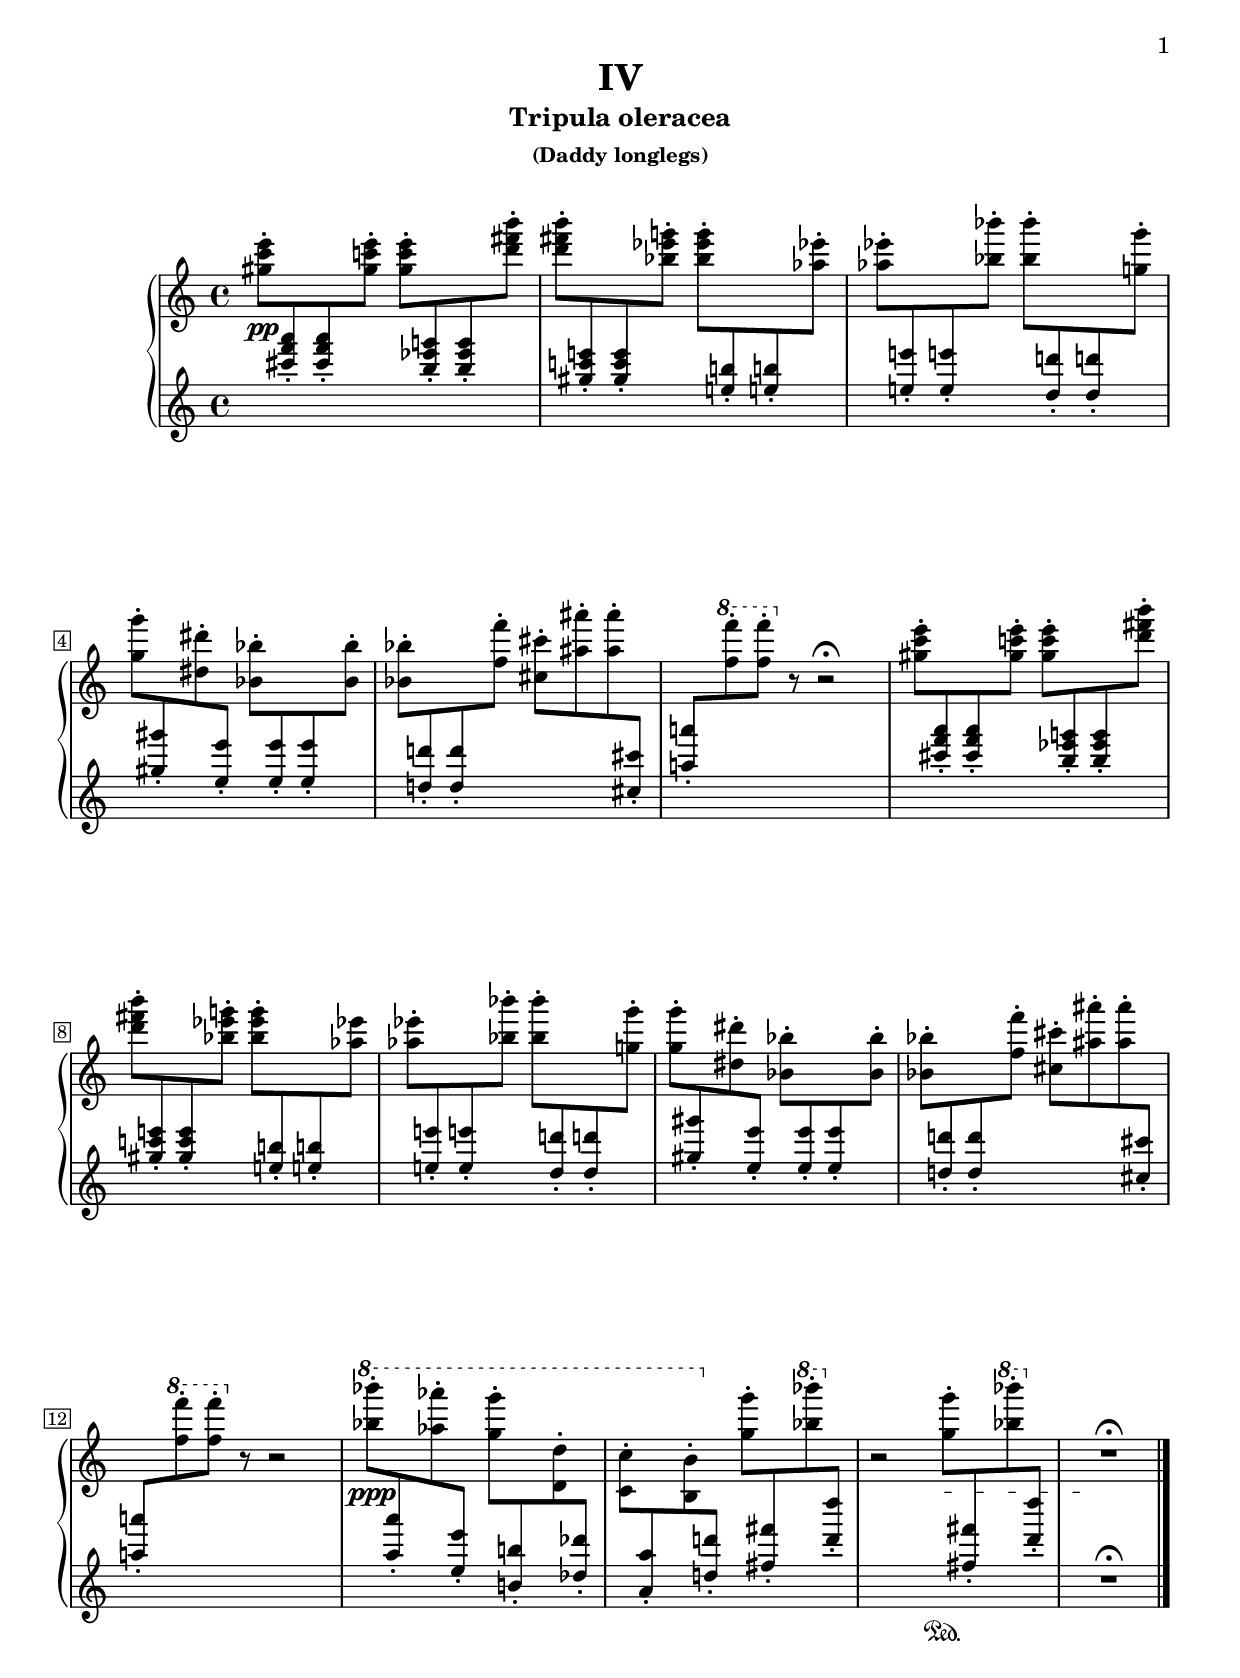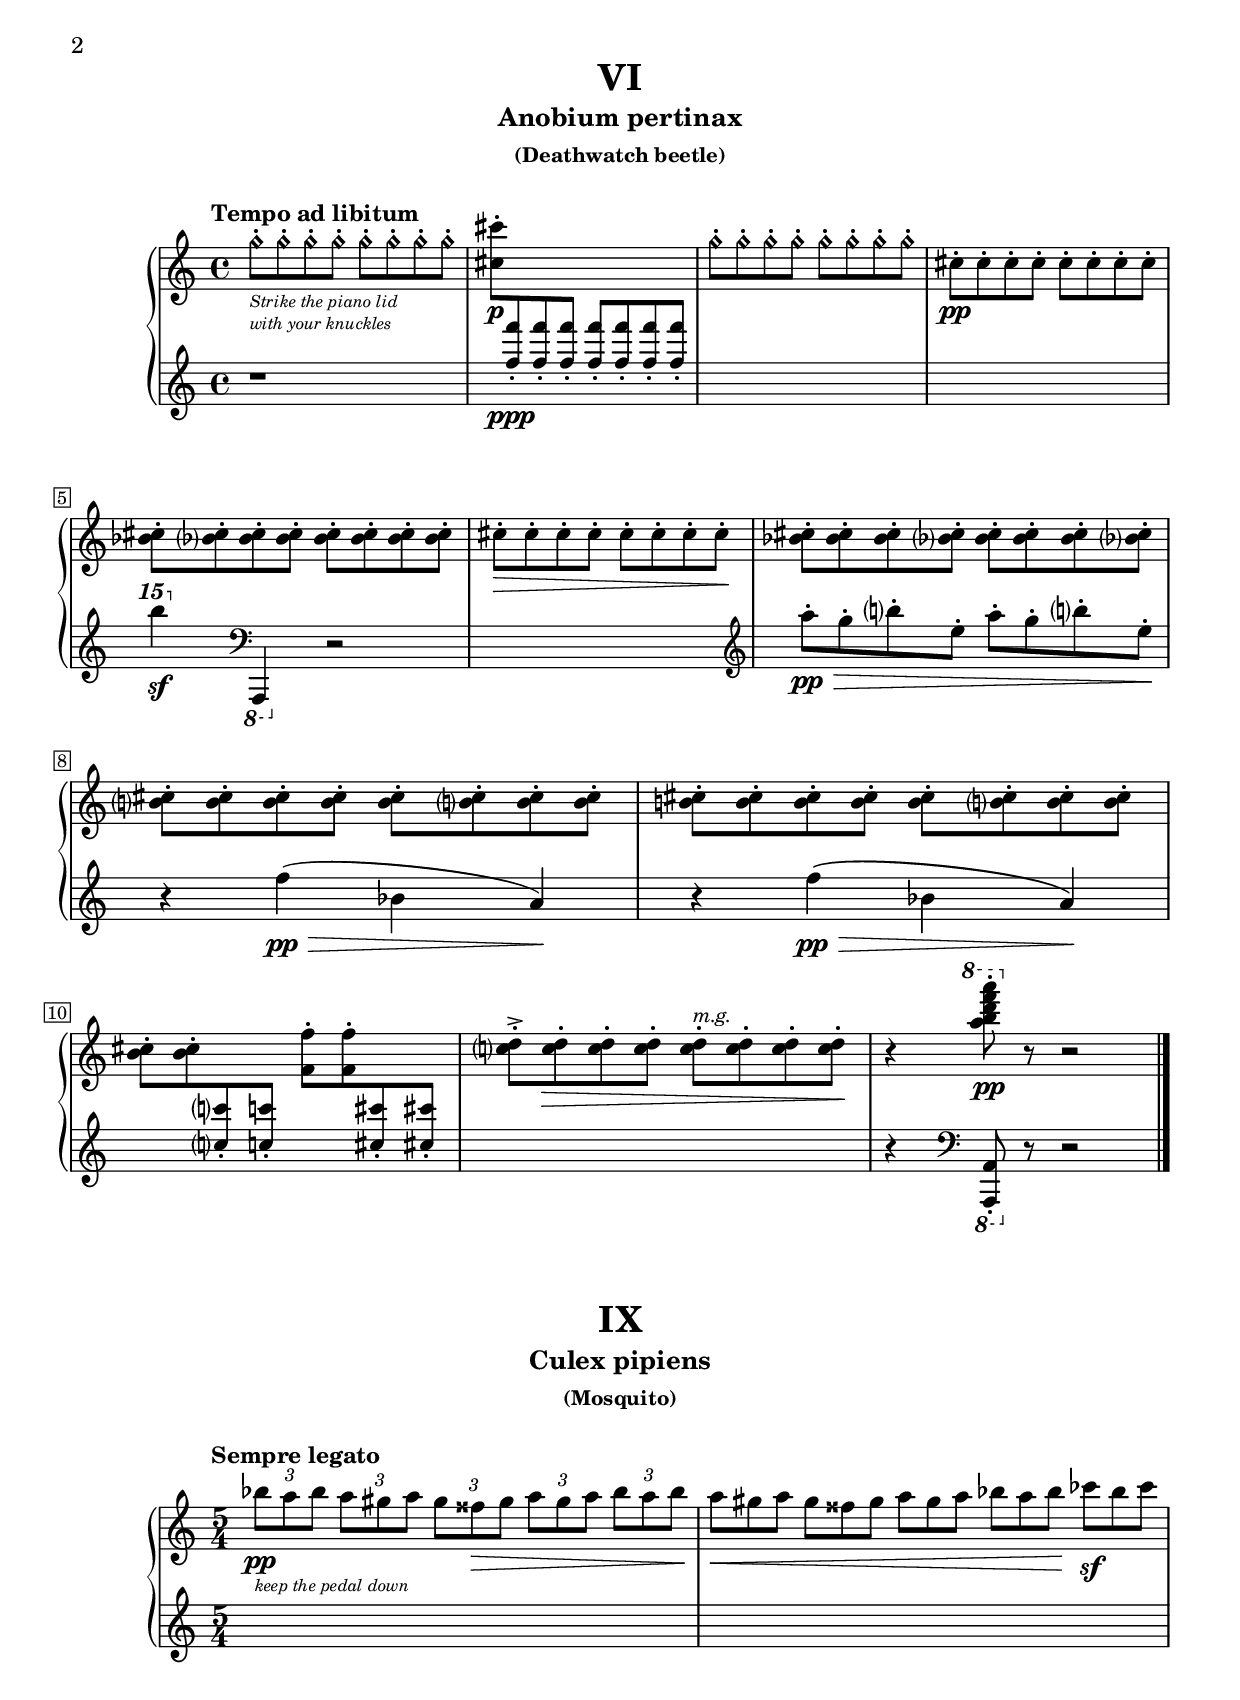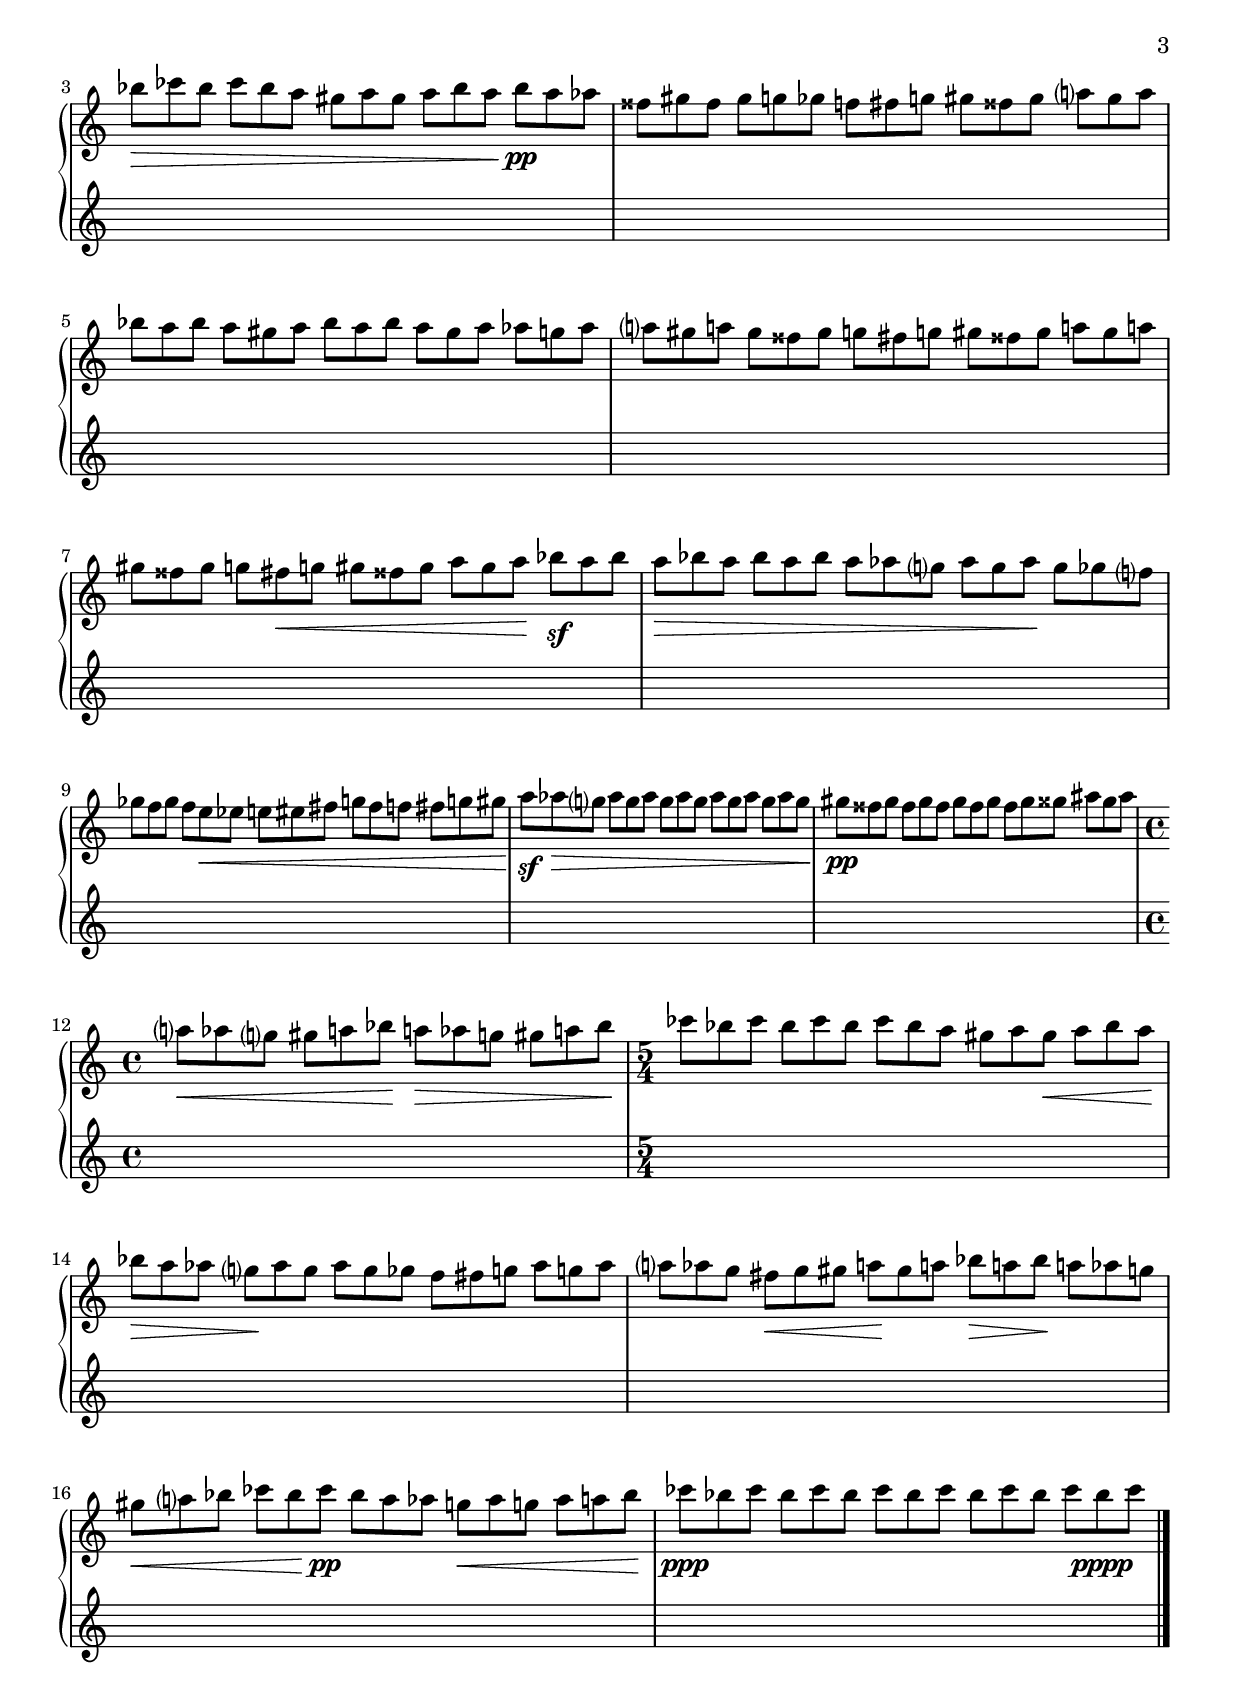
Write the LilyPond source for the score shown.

\version "2.23.10"

#(ly:set-option 'relative-includes #t)

\paper {
  line-width = 18.6\cm
  top-margin = 10\mm
  bottom-margin = 10\mm
  first-page-number = 0
  print-all-headers = ##t
}

\bookpart {
  \header {
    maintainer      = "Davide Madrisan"
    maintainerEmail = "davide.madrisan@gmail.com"
  }

  \include "./header.ily"
  \header {
    title = ##f
    composer = ##f
  }

  \markup {
    \fill-line {
      \center-column {
        \null\null\null\null\null\null\null\null
        \null\null\null\null\null\null\null\null
        \line { \abs-fontsize #30 \bold "Rued Langgaard" }
	\null\null\null
        \line { \abs-fontsize #36 \bold "Insektarium BVN 134" }
        \null\null\null\null\null\null\null\null
        \null\null\null\null\null\null\null\null
        \fill-line { \abs-fontsize #11 "Transcribed and Engraved by Davide Madrisan" }
        \fill-line { \abs-fontsize #9 \typewriter "https://github.com/madrisan/open-scores/" }
        \null
        \fill-line {
          \abs-fontsize #8 "Based on the partition seen in a Youtube video"
        }
      }
    }
  }
}

Global = {
   \key c \major
   \time 4/4
   \include "../global.ly"
}

Upper = \relative c'' {
   \clef treble
   %1
   | <gis' c e>8-.\pp
     \change Staff = "lower" { \stemUp <cis f a>-. <cis f a>-. }
     \change Staff = "upper" { \stemDown <gis c! e>-. }
     <gis c e>-.
     \change Staff = "lower" { \stemUp <b ees g>-. <b ees g>-. }
     \change Staff = "upper" { \stemDown <d fis b>-. }
   | <d fis b>-.
     \change Staff = "lower" { \stemUp <gis, c e>-. <gis c e>-. }
     \change Staff = "upper" { \stemDown <bes ees g>-. }
     <bes ees g>-.
     \change Staff = "lower" { \stemUp <e,! b'!>-. <e! b'!>-. }
     \change Staff = "upper" { \stemDown <aes ees'>-. }
   | <aes ees'>-.
     \change Staff = "lower" { \stemUp <e e'!>-. <e e'!>-. }
     \change Staff = "upper" { \stemDown <bes' bes'>-. }
     <bes bes'>-.
     \change Staff = "lower" { \stemUp <d, d'!>-. <d d'!>-. }
     \change Staff = "upper" { \stemDown <g g'>-. }
     \break
   | <g g'>-.
     \change Staff = "lower" { \stemUp <gis gis'>-. }
     \change Staff = "upper" { \stemDown <dis dis'>-. }
     \change Staff = "lower" { \stemUp <e e'>-. }
     \change Staff = "upper" { \stemDown <bes bes'>-. }
     \change Staff = "lower" { \stemUp <e e'>-. <e e'>-. }
     \change Staff = "upper" { \stemDown <bes bes'>-. }
   %5
   | <bes bes'>-.
     \change Staff = "lower" { \stemUp <d d'>-. <d d'>-. }
     \change Staff = "upper" { \stemDown <f f'>-. }
     <cis cis'>-.
     <ais' ais'>-. <ais ais'>-.
     \change Staff = "lower" { \stemUp <cis, cis'>-. }
   | <a' a'>-.
     \change Staff = "upper" { \stemDown \ottava #1 <f' f'>-. <f f'>-.\ottava #0 }
     r8
     r2\fermata
   | <gis, c e>8-.
     \change Staff = "lower" { \stemUp <cis f a>-. <cis f a>-. }
     \change Staff = "upper" { \stemDown <gis c! e>-. }
     <gis c e>-.
     \change Staff = "lower" { \stemUp <b ees g>-. <b ees g>-. }
     \change Staff = "upper" { \stemDown <d fis b>-. }
   | <d fis b>-.
     \change Staff = "lower" { \stemUp <gis, c e>-. <gis c e>-. }
     \change Staff = "upper" { \stemDown <bes ees g>-. }
     <bes ees g>-.
     \change Staff = "lower" { \stemUp <e,! b'!>-. <e! b'!>-. }
     \change Staff = "upper" { \stemDown <aes ees'> }
   | <aes ees'>-.
     \change Staff = "lower" { \stemUp <e e'!>-. <e e'!>-. }
     \change Staff = "upper" { \stemDown <bes' bes'>-. }
     <bes bes'>-.
     \change Staff = "lower" { \stemUp <d, d'!>-. <d d'!>-. }
     \change Staff = "upper" { \stemDown <g g'>-. }
   %10
   | <g g'>-.
     \change Staff = "lower" { \stemUp <gis gis'>-. }
     \change Staff = "upper" { \stemDown <dis dis'>-. }
     \change Staff = "lower" { \stemUp <e e'>-. }
     \change Staff = "upper" { \stemDown <bes bes'>-. }
     \change Staff = "lower" { \stemUp <e e'>-. <e e'>-. }
     \change Staff = "upper" { \stemDown <bes bes'>-. }
   | <bes bes'>-.
     \change Staff = "lower" { \stemUp <d d'>-. <d d'>-. }
     \change Staff = "upper" { \stemDown <f f'>-. }
     <cis cis'>-.
     <ais' ais'>-. <ais ais'>-.
     \change Staff = "lower" { \stemUp <cis, cis'>-. }
   | <a' a'>-.
     \change Staff = "upper" { \stemDown \ottava #1 <f' f'>-. <f f'>-.\ottava #0 }
     r8
     r2
   | \ottava #1
     <bes bes'>8-.\ppp
     \change Staff = "lower" { \stemUp <a, a'>-. }
     \change Staff = "upper" { \stemDown <aes' aes'>-. }
     \change Staff = "lower" { \stemUp <e, e'>-. }
     \once\override Beam.positions = #'(-4 . -4)
     \change Staff = "upper" { \stemDown <g' g'>-. }
     \change Staff = "lower" { \stemUp <b,, b'>-. }
     \change Staff = "upper" { \stemDown <d d'>-. }
     \change Staff = "lower" { \stemUp <des des'>-. }
   | \once\override Beam.positions = #'(-4.8 . -5)
     \change Staff = "upper" { \stemDown <c c'>-. }
     \change Staff = "lower" { \stemUp <a a'>-. }
     \change Staff = "upper" { \stemDown <b b'>-. }
     \ottava #0
     \change Staff = "lower" { \stemUp <d d'>-. }
     \change Staff = "upper" { \stemDown <g g'>-. }
     \change Staff = "lower" { \stemUp <fis fis'>-. }
     \change Staff = "upper" { \ottava #1 \stemDown <bes' bes'>-. \ottava #0 }
     \change Staff = "lower" { \stemUp <d, d'>-. }
   %15
   | \change Staff = "upper" { r2 \stemDown <g, g'>8-. }
     \change Staff = "lower" { \stemUp <fis fis'>-. }
     \change Staff = "upper" { \ottava #1 \stemDown <bes' bes'>-. \ottava #0 }
     \change Staff = "lower" { \stemUp <d, d'>-. }
     \change Staff = "upper"
   | R1\fermata
   \fine

% la si do re mi fa sol
%  a b  c  d  e  f  g
}

Lower = \relative c {
   \clef treble
   %1
   | s1
   | s1
   | s1
   | s1
   %5
   | s1
   | s1
   | s1
   | s1
   | s1
   %10
   | s1
   | s1
   | s1
   | s1
   | s1
   %15
   | s2 s2\sustainOn\startTextSpan
   | R1\fermata\stopTextSpan
   \fine
}

\score {
  \new PianoStaff
  <<
    \accidentalStyle Score.piano
    \new Staff = "upper" {
      \Global
      \Upper
    }
    \new Staff = "lower" {
      \Global
      \Lower
    }
  >>
  \header {
  % composer = "Rued Langgaard"
    % workaround: insert some vertical space after the header
    composer = " "
  % opus = "BVN 134"
    subtitle = "Tripula oleracea"
    subsubtitle = "(Daddy longlegs)"
    title = \markup {
       %\override #'(font-name . "TeX Gyre Schola") {
       "IV"
       %}
    }
  }
  \layout { }
  \midi {
    \tempo 4 = 60
  }
}

\pageBreak
Global = {
   \key c \major
   \time 4/4
   \include "../global.ly"
}

Upper = \relative c' {
   \clef treble
   \tempo \markup { \bold Tempo ad libitum }
   %1
   | g''8-.\harmonic[_\markup {
       \italic \abs-fontsize #8
       \column {
         \line { "Strike the piano lid" }
         \line { "with your knuckles" }
       }
   }
     g-.\harmonic g-.\harmonic g-.\harmonic]
     g8-.\harmonic[ g-.\harmonic g-.\harmonic g-.\harmonic]
   | \stemDown <cis cis,>-._\p
     \change Staff = "lower" {
       \stemUp <f f,>8-._\ppp <f f,>8-. <f f,>8-.
       \stemUp <f f,>8-. <f f,>8-. <f f,>8-. <f f,>8-.
     }
   | \change Staff = "upper"
     \stemDown
     g,8-.\harmonic[ g-.\harmonic g-.\harmonic g-.\harmonic]
     g8-.\harmonic[ g-.\harmonic g-.\harmonic g-.\harmonic]
   | cis,8-._\pp[ cis-. cis-. cis-.]  cis-.[ cis-. cis-. cis-.]
   \break
   %5
   | <bes cis>8-. <bes cis>-. <bes cis>-. <bes cis>-.
     <bes cis>8-. <bes cis>-. <bes cis>-. <bes cis>-.
   | cis8-.\>[ cis-. cis-. cis-.]  cis-.[ cis-. cis-. cis-.]\!
   | <bes cis>8-. <bes cis>-. <bes cis>-. <bes cis>-.
     <bes cis>8-. <bes cis>-. <bes cis>-. <bes cis>-.
   | <b! cis>8-. <b cis>-. <b cis>-. <b cis>-.
     <b cis>8-. <b cis>-. <b cis>-. <b cis>-.
   | <b! cis>8-.[ <b cis>-. <b cis>-. <b cis>-.]
     <b cis>8-.[ <b cis>-. <b cis>-. <b cis>-.]
   %10
   | \once\override Beam.positions = #'(-3 . -3)
     \stemDown <b cis>8-. <b cis>-.
     \change Staff = "lower" {
       \stemUp <c! c'!>8-. <c'! c,!>8-.
     }
     \once\override Beam.positions = #'(-3 . -3)
     \change Staff = "upper" {
        \stemDown <f,, f'>8-. <f' f,>8-.
     }
     \change Staff = "lower" {
       \stemUp <cis cis'>8-. <cis'! cis,!>8-.
     }
     \change Staff = "upper"
   | \stemDown
     <c, d>8-.^>[ <c d>-.\> <c d>-. <c d>-.]
     <c d>8-.[^\markup {
       \italic \small { m.g. }
     }
     <c d>-. <c d>-. <c d>-.]\!
   | r4
     \ottava #1 \stemDown <a'' b d f a>8-.\pp
     \ottava #0
     r8 r2
   \fine

% la si do re mi fa sol
%  a b  c  d  e  f  g
}

Lower = \relative c {
   \clef treble
   %1
   | r1
   | s1
   | s1
   | s1
   %5
   | \ottava #2 b'''''4\sf \ottava #0
     \clef bass
     \once \override Staff.OttavaBracket.direction = #DOWN
     \ottava #1 a,,,,,4 \ottava #0
     r2
   | s1 \clef treble
   | a'''8-.\pp\>[ g-. b-. e,-.]  a8-.[ g-. b-. e,-.]\!
   | r4 f4\pp(\> bes, a)\!
   | r4 f'4\pp\(\> bes, a\)\!
   %10
   | s1
   | s1
   | r4
     \clef bass
     \once \override Staff.OttavaBracket.direction = #DOWN
     \ottava #1 \stemUp <a, a,>8-.
     \ottava #0
     r8 r2
   \fine

% la si do re mi fa sol
%  a b  c  d  e  f  g
}

\score {
  \new PianoStaff
  <<
    \accidentalStyle Score.piano-cautionary
    \new Staff = "upper" {
      \Global
      \Upper
    }
    \new Staff = "lower" {
      \Global
      \Lower
    }
  >>
  \header {
  % composer = "Rued Langgaard"
    % workaround: insert some vertical space after the header
    composer = " "
  % opus = "BVN 134"
    subtitle = "Anobium pertinax"
    subsubtitle = "(Deathwatch beetle)"
    title = \markup {
       %\override #'(font-name . "TeX Gyre Schola") {
       "VI"
       %}
    }
  }
  \layout { }
  \midi {
    \tempo 4 = 60
  }
}

\version "2.23.10"

Global = {
   \key c \major
   \time 5/4
}

Upper = \relative c' {
   \clef treble
   \tempo \markup { \bold Sempre legato }
   %1
   | \tupletUp
     \tuplet 3/2 4 {
       bes''8_\pp_\markup {
         \italic \abs-fontsize #8
         \column {
           \line { "keep the pedal down" }
         }
       }
       a bes
     }
     \tuplet 3/2 4 { a gis a }
     \tuplet 3/2 4 { gis fisis\> gis }
     \tuplet 3/2 4 { a gis a }
     \tuplet 3/2 4 { bes a bes\! }
   %2
   | \omit TupletNumber
     \tuplet 3/2 4 { a\< gis a }
     \tuplet 3/2 4 { gis fisis gis }
     \tuplet 3/2 4 { a gis a }
     \tuplet 3/2 4 { bes a bes\! }
     \tuplet 3/2 4 { ces\sf bes ces }
   %3
   | \tuplet 3/2 4 { bes\> ces bes }
     \tuplet 3/2 4 { ces bes a }
     \tuplet 3/2 4 { gis a gis }
     \tuplet 3/2 4 { a bes a\! }
     \tuplet 3/2 4 { bes\pp a aes }
   %4
   | \tuplet 3/2 4 { fisis gis fisis }
     \tuplet 3/2 4 { gis g! ges }
     \tuplet 3/2 4 { f! fis g! }
     \tuplet 3/2 4 { gis fisis gis }
     \tuplet 3/2 4 { a gis a }
   %5
   | \tuplet 3/2 4 { bes a bes }
     \tuplet 3/2 4 { a gis a }
     \tuplet 3/2 4 { bes a bes }
     \tuplet 3/2 4 { a gis a }
     \tuplet 3/2 4 { aes g! aes }
   %6
   | \tuplet 3/2 4 { a! gis a! }
     \tuplet 3/2 4 { gis fisis gis }
     \tuplet 3/2 4 { g! fis g! }
     \tuplet 3/2 4 { gis fisis gis }
     \tuplet 3/2 4 { a! gis a! }
   %7
   | \tuplet 3/2 4 { gis fisis gis }
     \tuplet 3/2 4 { g! fis\< g! }
     \tuplet 3/2 4 { gis fisis gis }
     \tuplet 3/2 4 { a gis a\! }
     \tuplet 3/2 4 { bes\sf a bes }
   %8
   | \tuplet 3/2 4 { a\> bes a }
     \tuplet 3/2 4 { bes a bes }
     \tuplet 3/2 4 { a aes g }
     \tuplet 3/2 4 { aes g aes\! }
     \tuplet 3/2 4 { g ges f }
   %9
   | \tuplet 3/2 4 { ges f ges }
     \tuplet 3/2 4 { f e\< ees }
     \tuplet 3/2 4 { e! eis fis }
     \tuplet 3/2 4 { g! fis f! }
     \tuplet 3/2 4 { fis g! gis\! }
   %10
   | \tuplet 3/2 4 { a\sf aes\> g }
     \tuplet 3/2 4 { aes g aes }
     \tuplet 3/2 4 { g aes g }
     \tuplet 3/2 4 { aes g aes }
     \tuplet 3/2 4 { g aes g\! }
   %11
   | \tuplet 3/2 4 { gis\pp fisis gis }
     \tuplet 3/2 4 { fisis gis fisis }
     \tuplet 3/2 4 { gis fisis gis }
     \tuplet 3/2 4 { fisis gis gisis }
     \tuplet 3/2 4 { ais gisis ais }
   %12
   | \time 4/4
     \tuplet 3/2 4 { a!\< aes g }
     \tuplet 3/2 4 { gis a! bes\! }
     \tuplet 3/2 4 { a!\> aes g! }
     \tuplet 3/2 4 { gis a! bes\! }
   %13
   | \time 5/4
     \tuplet 3/2 4 { ces8 bes ces }
     \tuplet 3/2 4 { bes ces bes }
     \tuplet 3/2 4 { ces bes a }
     \tuplet 3/2 4 { gis a gis\< }
     \tuplet 3/2 4 { a bes a\! }
   %14
   | \tuplet 3/2 4 { bes\> a aes }
     \tuplet 3/2 4 { g\! aes g }
     \tuplet 3/2 4 { aes g ges }
     \tuplet 3/2 4 { f fis g! }
     \tuplet 3/2 4 { aes g! aes }
   %15
   | \tuplet 3/2 4 { a! aes g }
     \tuplet 3/2 4 { fis\< g gis }
     \tuplet 3/2 4 { a!\! gis a! }
     \tuplet 3/2 4 { bes\> a! bes\! }
     \tuplet 3/2 4 { a! aes g! }
   %16
   | \tuplet 3/2 4 { gis\< a bes }
     \tuplet 3/2 4 { ces bes\! ces\pp }
     \tuplet 3/2 4 { bes a aes }
     \tuplet 3/2 4 { g!\< aes g! }
     \tuplet 3/2 4 { aes a! bes\! }
   %17
   | \tuplet 3/2 4 { ces\ppp bes ces }
     \tuplet 3/2 4 { bes ces bes }
     \tuplet 3/2 4 { ces bes ces }
     \tuplet 3/2 4 { bes ces bes }
     \tuplet 3/2 4 { ces bes\pppp ces }
   \fine

% la si do re mi fa sol
%  a b  c  d  e  f  g
}

Lower = \relative c {
   \clef treble
   %1
   | s1 s4
   | s1 s4
   | s1 s4
   | s1 s4
   %5
   | s1 s4
   | s1 s4
   | s1 s4
   | s1 s4
   | s1 s4
   %10
   | s1 s4
   | s1 s4
   | \time 4/4
     s1
   | \time 5/4
     s1 s4
   | s1 s4
   %15
   | s1 s4
   | s1 s4
   | s1 s4
   \fine
}

\score {
   \new PianoStaff
   <<
      \accidentalStyle Score.piano-cautionary
      \new Staff = "upper" {
         \Global
         \Upper
      }
      \new Staff = "lower" {
         \Global
         \Lower
      }
   >>
   \header {
    % composer = "Rued Langgaard"
    % workaround: insert some vertical space after the header
      composer = " "
    % opus = "BVN 134"
      subtitle = "Culex pipiens"
      subsubtitle = "(Mosquito)"
      title = \markup {
         %\override #'(font-name . "TeX Gyre Schola") {
         "IX"
         %}
      }
   }
   \layout { }
   \midi {
      \tempo 4 = 220
   }
}

